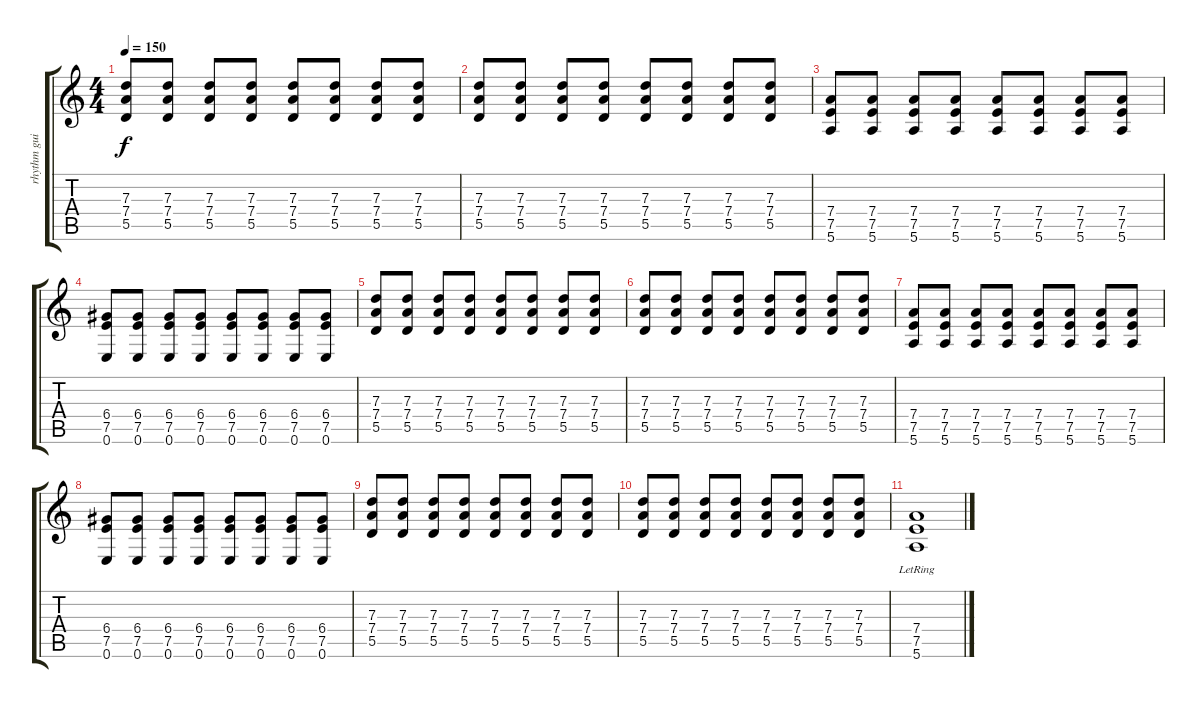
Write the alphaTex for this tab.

\track ("rhythm guitar" "rhythm gui") {instrument distortionguitar}
\staff {score tabs}
\tuning (E4 B3 G3 D3 A2 E2) {hide}
\ts (4 4)
\tempo 150
\clef g2
\ks c
(7.3 7.4 5.5).8{dy f} (7.3 7.4 5.5).8 (7.3 7.4 5.5).8 (7.3 7.4 5.5).8 (7.3 7.4 5.5).8 (7.3 7.4 5.5).8 (7.3 7.4 5.5).8 (7.3 7.4 5.5).8 |
(7.3 7.4 5.5).8 (7.3 7.4 5.5).8 (7.3 7.4 5.5).8 (7.3 7.4 5.5).8 (7.3 7.4 5.5).8 (7.3 7.4 5.5).8 (7.3 7.4 5.5).8 (7.3 7.4 5.5).8 |
(7.4 7.5 5.6).8 (7.4 7.5 5.6).8 (7.4 7.5 5.6).8 (7.4 7.5 5.6).8 (7.4 7.5 5.6).8 (7.4 7.5 5.6).8 (7.4 7.5 5.6).8 (7.4 7.5 5.6).8 |
(6.4 7.5 0.6).8 (6.4 7.5 0.6).8 (6.4 7.5 0.6).8 (6.4 7.5 0.6).8 (6.4 7.5 0.6).8 (6.4 7.5 0.6).8 (6.4 7.5 0.6).8 (6.4 7.5 0.6).8 |
(7.3 7.4 5.5).8 (7.3 7.4 5.5).8 (7.3 7.4 5.5).8 (7.3 7.4 5.5).8 (7.3 7.4 5.5).8 (7.3 7.4 5.5).8 (7.3 7.4 5.5).8 (7.3 7.4 5.5).8 |
(7.3 7.4 5.5).8 (7.3 7.4 5.5).8 (7.3 7.4 5.5).8 (7.3 7.4 5.5).8 (7.3 7.4 5.5).8 (7.3 7.4 5.5).8 (7.3 7.4 5.5).8 (7.3 7.4 5.5).8 |
(7.4 7.5 5.6).8 (7.4 7.5 5.6).8 (7.4 7.5 5.6).8 (7.4 7.5 5.6).8 (7.4 7.5 5.6).8 (7.4 7.5 5.6).8 (7.4 7.5 5.6).8 (7.4 7.5 5.6).8 |
(6.4 7.5 0.6).8 (6.4 7.5 0.6).8 (6.4 7.5 0.6).8 (6.4 7.5 0.6).8 (6.4 7.5 0.6).8 (6.4 7.5 0.6).8 (6.4 7.5 0.6).8 (6.4 7.5 0.6).8 |
(7.3 7.4 5.5).8 (7.3 7.4 5.5).8 (7.3 7.4 5.5).8 (7.3 7.4 5.5).8 (7.3 7.4 5.5).8 (7.3 7.4 5.5).8 (7.3 7.4 5.5).8 (7.3 7.4 5.5).8 |
(7.3 7.4 5.5).8 (7.3 7.4 5.5).8 (7.3 7.4 5.5).8 (7.3 7.4 5.5).8 (7.3 7.4 5.5).8 (7.3 7.4 5.5).8 (7.3 7.4 5.5).8 (7.3 7.4 5.5).8 |
(7.4{lr} 7.5{lr} 5.6{lr}).1
